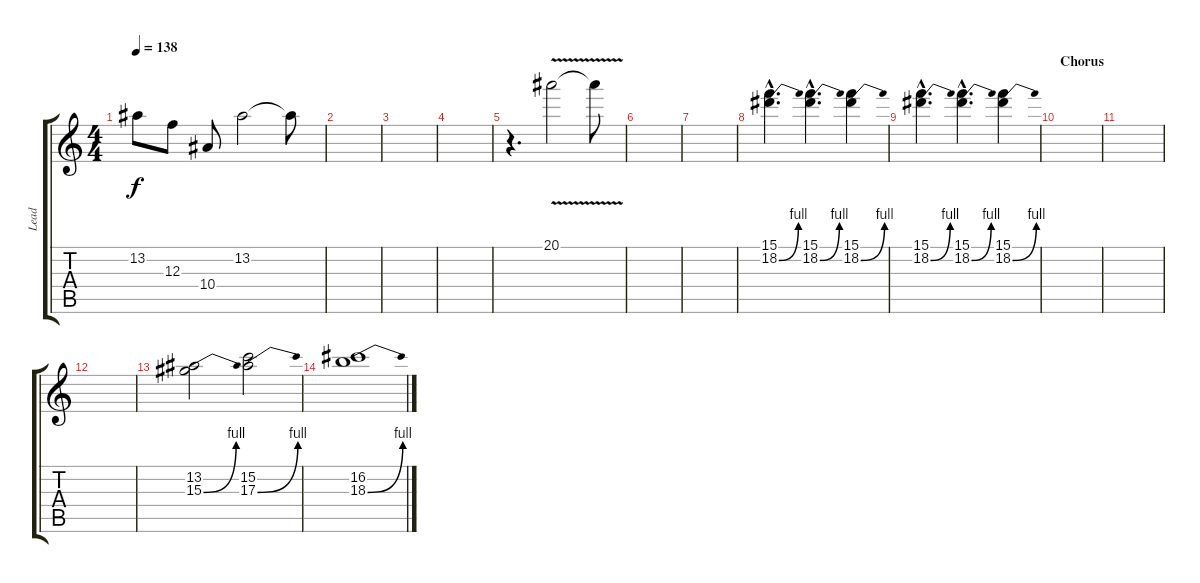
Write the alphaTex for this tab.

\track ("Lead" "Lead") {instrument distortionguitar}
\staff {score tabs}
\tuning (D4 A3 F3 C3 G2 D2) {hide}
\ts (4 4)
\tempo 138
\clef g2
\ks c
13.2.8{dy f} 12.3.8 10.4.8 13.2.2 13.2{t}.8 |
|
|
|
r.4{d} 20.1{v}.2 20.1{t}.8 |
|
|
(15.1{hac} 18.2{be (bend 0 0 60 4) hac}).4{d} (15.1{hac} 18.2{be (bend 0 0 60 4) hac}).4{d} (15.1 18.2{be (bend 0 0 60 4)}).4 |
(15.1{hac} 18.2{be (bend 0 0 60 4) hac}).4{d} (15.1{hac} 18.2{be (bend 0 0 60 4) hac}).4{d} (15.1 18.2{be (bend 0 0 60 4)}).4 |
\section ("" "Chorus")
|
|
|
(13.2 15.3{be (bend 0 0 60 4)}).2 (15.2 17.3{be (bend 0 0 60 4)}).2 |
(16.2 18.3{be (bend 0 0 60 4)}).1
